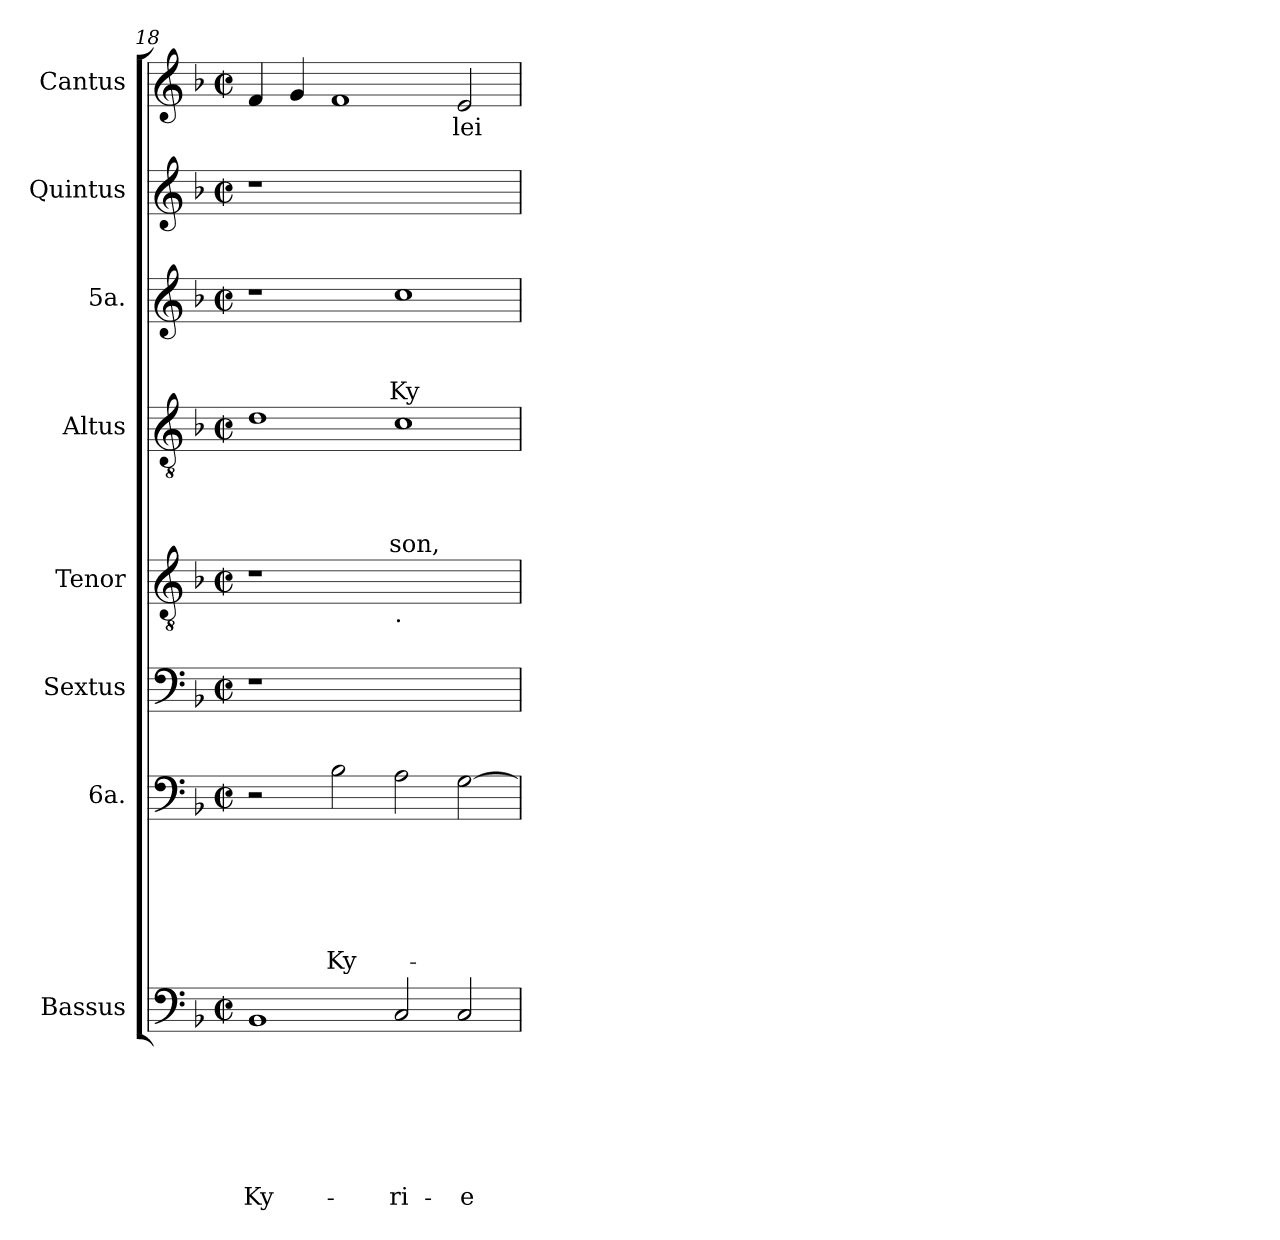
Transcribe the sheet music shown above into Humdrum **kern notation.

**kern	**text	**text	**text	**text	**text	**text	**text	**kern	**text	**text	**text	**text	**text	**text	**kern	**kern	**kern	**text	**text	**text	**text	**kern	**text	**text	**text	**kern	**kern	**text
*part8	*part8	*part8	*part8	*part8	*part8	*part8	*part8	*part7	*part7	*part7	*part7	*part7	*part7	*part7	*part6	*part5	*part4	*part4	*part4	*part4	*part4	*part3	*part3	*part3	*part3	*part2	*part1	*part1
*staff8	*staff8	*staff8	*staff8	*staff8	*staff8	*staff8	*staff8	*staff7	*staff7	*staff7	*staff7	*staff7	*staff7	*staff7	*staff6	*staff5	*staff4	*staff4	*staff4	*staff4	*staff4	*staff3	*staff3	*staff3	*staff3	*staff2	*staff1	*staff1
*I"Bassus	*	*	*	*	*	*	*	*I"6a.	*	*	*	*	*	*	*I"Sextus	*I"Tenor	*I"Altus	*	*	*	*	*I"5a.	*	*	*	*I"Quintus	*I"Cantus	*
*I'B.	*	*	*	*	*	*	*	*I'6a.	*	*	*	*	*	*	*	*I'T.	*I'A.	*	*	*	*	*I'5a.	*	*	*	*	*I'C.	*
*clefF4	*	*	*	*	*	*	*	*clefF4	*	*	*	*	*	*	*clefF4	*clefGv2	*clefGv2	*	*	*	*	*clefG2	*	*	*	*clefG2	*clefG2	*
*k[b-]	*	*	*	*	*	*	*	*k[b-]	*	*	*	*	*	*	*k[b-]	*k[b-]	*k[b-]	*	*	*	*	*k[b-]	*	*	*	*k[b-]	*k[b-]	*
*F:	*	*	*	*	*	*	*	*F:	*	*	*	*	*	*	*F:	*F:	*F:	*	*	*	*	*F:	*	*	*	*F:	*F:	*
*M2/2	*	*	*	*	*	*	*	*M2/2	*	*	*	*	*	*	*M2/2	*M2/2	*M2/2	*	*	*	*	*M2/2	*	*	*	*M2/2	*M2/2	*
*met(c|)	*	*	*	*	*	*	*	*met(c|)	*	*	*	*	*	*	*met(c|)	*met(c|)	*met(c|)	*	*	*	*	*met(c|)	*	*	*	*met(c|)	*met(c|)	*
=18	=18	=18	=18	=18	=18	=18	=18	=18	=18	=18	=18	=18	=18	=18	=18	=18	=18	=18	=18	=18	=18	=18	=18	=18	=18	=18	=18	=18
!	!	!	!	!	!	!	!LO:LY:b	!	!	!	!	!	!	!	!	!	!	!	!	!	!	!	!	!	!	!	!	!
1BB-	.	.	.	.	.	.	Ky-	2r	.	.	.	.	.	.	1r	1r	1d	.	.	.	.	1r	.	.	.	1r	4f/	.
.	.	.	.	.	.	.	.	.	.	.	.	.	.	.	.	.	.	.	.	.	.	.	.	.	.	.	4g/	.
!	!	!	!	!	!	!	!	!	!	!	!	!	!	!LO:LY:b	!	!	!	!	!	!	!	!	!	!	!	!	!	!
.	.	.	.	.	.	.	.	2B-\	.	.	.	.	.	Ky-	.	.	.	.	.	.	.	.	.	.	.	.	1f	.
!	!	!	!	!	!	!	!	!	!	!	!	!	!	!	!	!LO:TX:b:t=.	!	!	!	!	!	!	!	!	!	!	!	!
!	!	!	!	!	!	!	!LO:LY:b	!	!	!	!	!	!	!	!	!	!	!	!	!	!LO:LY:b	!	!	!	!LO:LY:b	!	!	!
2C/	.	.	.	.	.	.	-ri-	2A\	.	.	.	.	.	.	1ryy	1ryy	1c	.	.	.	-son,	1cc	.	.	Ky-	1ryy	.	.
!	!	!	!	!	!	!	!LO:LY:b	!	!	!	!	!	!	!	!	!	!	!	!	!	!	!	!	!	!	!	!	!LO:LY:b
2C/	.	.	.	.	.	.	-e	[>2G\	.	.	.	.	.	.	.	.	.	.	.	.	.	.	.	.	.	.	2e/	-lei-
=	=	=	=	=	=	=	=	=	=	=	=	=	=	=	=	=	=	=	=	=	=	=	=	=	=	=	=	=
*-	*-	*-	*-	*-	*-	*-	*-	*-	*-	*-	*-	*-	*-	*-	*-	*-	*-	*-	*-	*-	*-	*-	*-	*-	*-	*-	*-	*-
